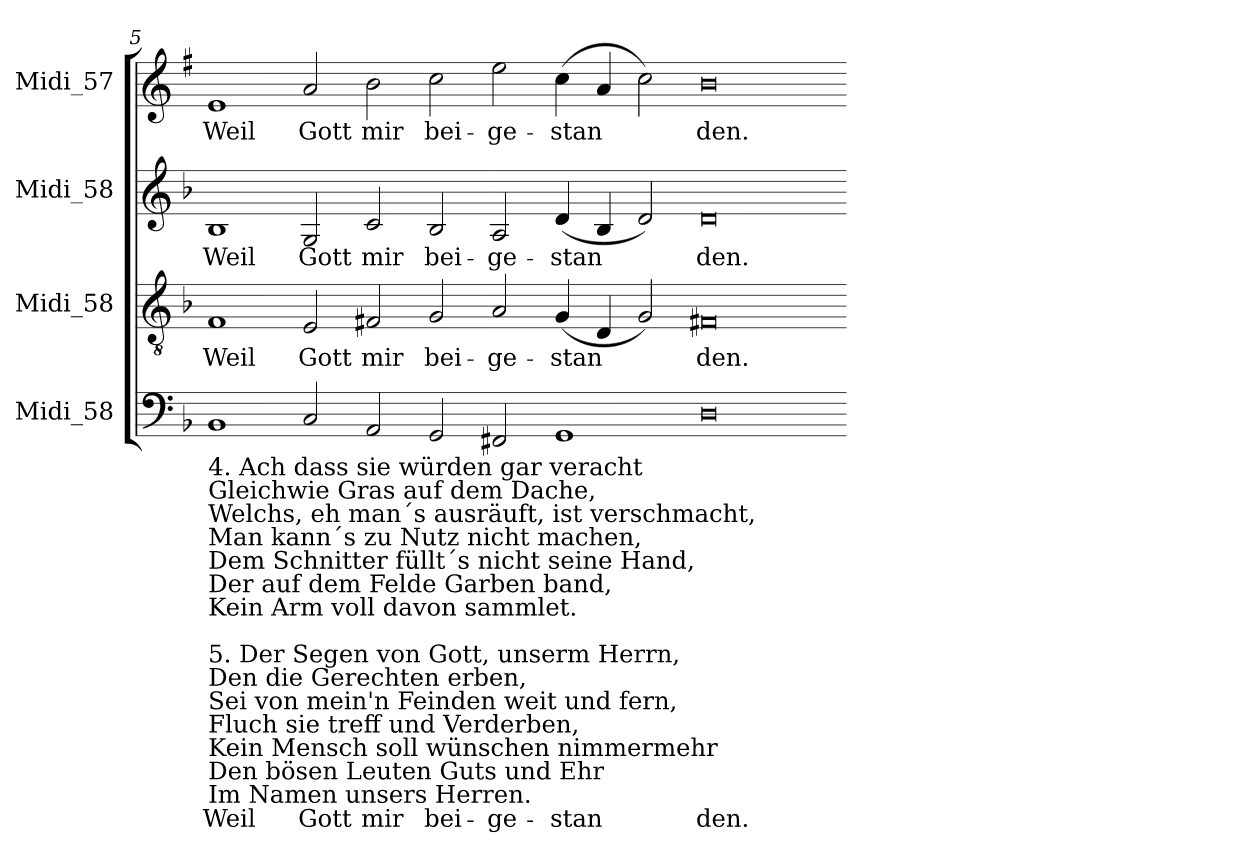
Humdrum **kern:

**kern	**text	**kern	**text	**kern	**text	**kern	**text
*part4	*part4	*part3	*part3	*part2	*part2	*part1	*part1
*staff4	*staff4	*staff3	*staff3	*staff2	*staff2	*staff1	*staff1
*I"Midi_58	*	*I"Midi_58	*	*I"Midi_58	*	*I"Midi_57	*
*clefF4	*	*clefGv2	*	*clefG2	*	*clefG2	*
*	*	*	*	*	*	*ITrd1c2	*
*k[b-]	*	*k[b-]	*	*k[b-]	*	*k[b-]	*
*F:	*	*F:	*	*F:	*	*F:	*
=5	=5	=5	=5	=5	=5	=5	=5
!LO:TX:b:t=4. Ach dass sie würden gar veracht\nGleichwie Gras auf dem Dache,\nWelchs, eh man´s ausräuft, ist verschmacht,\nMan kann´s zu Nutz nicht machen,\nDem Schnitter füllt´s nicht seine Hand,\nDer auf dem Felde Garben band,\nKein Arm voll davon sammlet.\n\n5. Der Segen von Gott, unserm Herrn,\nDen die Gerechten erben,\nSei von mein'n Feinden weit und fern,\nFluch sie treff und Verderben,\nKein Mensch soll wünschen nimmermehr\nDen bösen Leuten Guts und Ehr\nIm Namen unsers Herren.	!	!	!	!	!	!	!
!	!LO:LY:b	!	!LO:LY:b	!	!LO:LY:b	!	!LO:LY:b
1BB-	Weil	1F	Weil	1B-	Weil	1d	Weil
!	!LO:LY:b	!	!LO:LY:b	!	!LO:LY:b	!	!LO:LY:b
2C	Gott	2E	Gott	2G	Gott	2g	Gott
!	!LO:LY:b	!	!LO:LY:b	!	!LO:LY:b	!	!LO:LY:b
2AA	mir	2F#X	mir	2c	mir	2a	mir
!	!LO:LY:b	!	!LO:LY:b	!	!LO:LY:b	!	!LO:LY:b
2GG	bei-	2G	bei-	2B-	bei-	2b-	bei-
!	!LO:LY:b	!	!LO:LY:b	!	!LO:LY:b	!	!LO:LY:b
2FF#X	-ge-	2A	-ge-	2A	-ge-	2dd	-ge-
!	!LO:LY:b	!	!LO:LY:b	!	!LO:LY:b	!	!LO:LY:b
1GG	-stan	(<4G	-stan	(<4d	-stan	(>4b-	-stan
.	.	4D	.	4B-	.	4g	.
.	.	2G)	.	2d)	.	2b-)	.
!	!LO:LY:b	!	!LO:LY:b	!	!LO:LY:b	!	!LO:LY:b
0D	den.	0F#X	den.	0d	den.	0a	den.
=-	=-	=-	=-	=-	=-	=-	=-
*-	*-	*-	*-	*-	*-	*-	*-
